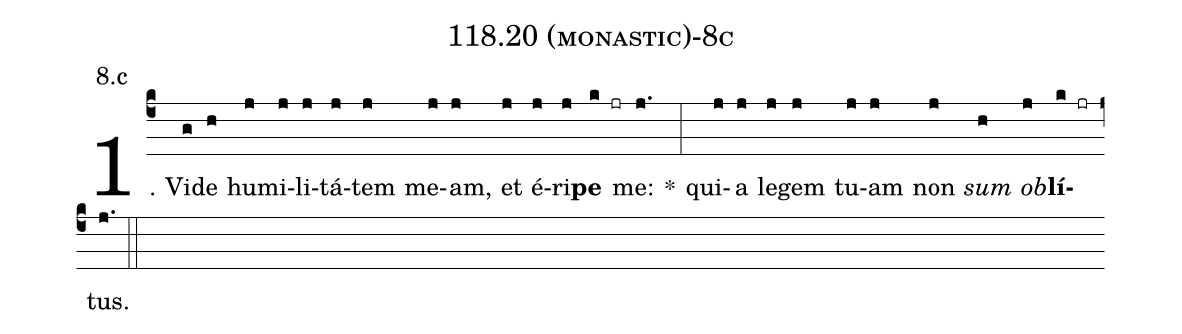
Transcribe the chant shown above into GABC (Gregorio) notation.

name: 118.20 (monastic)-8c;
annotation: 8.c;
%%
(c4)1. Vi(g)de(h) hu(j)mi(j)li(j)tá(j)tem(j) me(j)am,(j) et(j) é(j)ri(j)<b>pe</b>(k jr) me:(j.) *(:) qui(j)a(j) le(j)gem(j) tu(j)am(j) non(j) <i>sum</i>(h) <i>ob</i>(j)<b>lí</b>(k jr)tus.(j.) (::)
